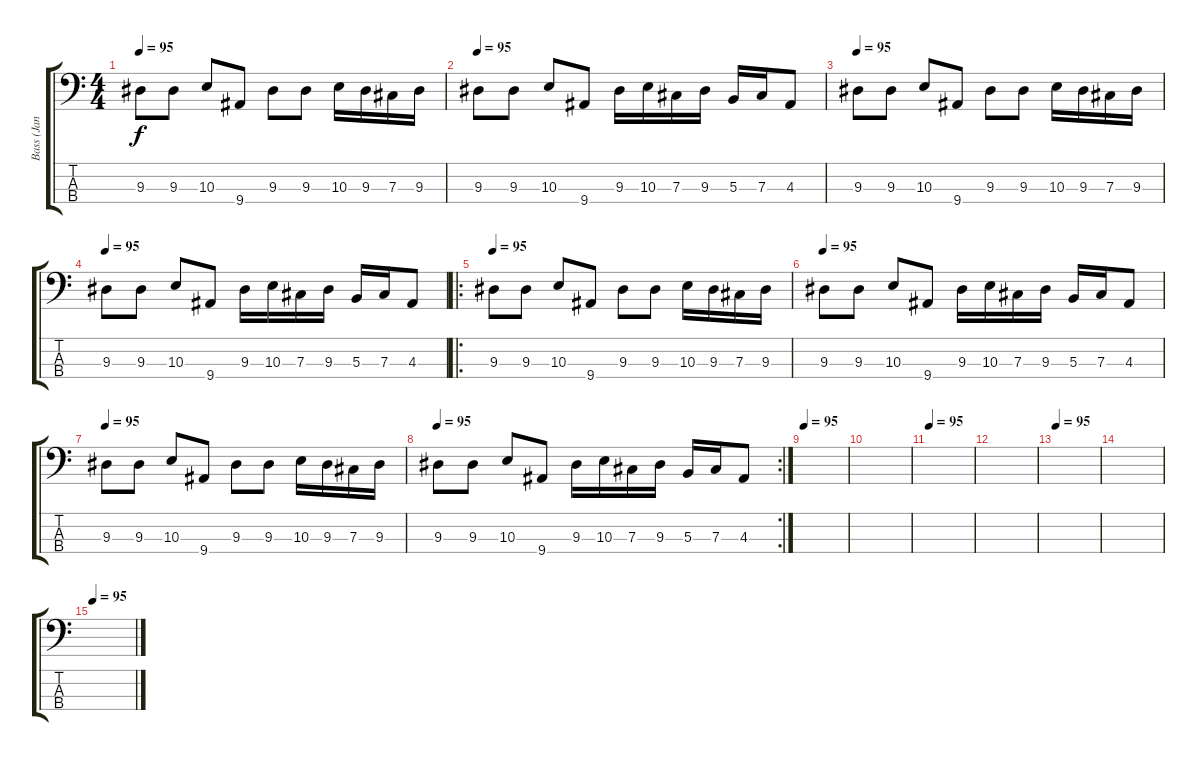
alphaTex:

\track ("Bass (Jan Kazda)" "Bass (Jan ") {instrument electricbassfinger}
\staff {score tabs}
\tuning (E2 B1 Gb1 Db1) {hide}
\ts (4 4)
\tempo 95
\clef f4
\ks c
9.3.8{dy f} 9.3.8 10.3.8 9.4.8 9.3.8 9.3.8 10.3.16 9.3.16 7.3.16 9.3.16 |
\tempo 95
9.3.8 9.3.8 10.3.8 9.4.8 9.3.16 10.3.16 7.3.16 9.3.16 5.3.16 7.3.16 4.3.8 |
\tempo 95
9.3.8 9.3.8 10.3.8 9.4.8 9.3.8 9.3.8 10.3.16 9.3.16 7.3.16 9.3.16 |
\tempo 95
9.3.8 9.3.8 10.3.8 9.4.8 9.3.16 10.3.16 7.3.16 9.3.16 5.3.16 7.3.16 4.3.8 |
\ro
\tempo 95
9.3.8 9.3.8 10.3.8 9.4.8 9.3.8 9.3.8 10.3.16 9.3.16 7.3.16 9.3.16 |
\tempo 95
9.3.8 9.3.8 10.3.8 9.4.8 9.3.16 10.3.16 7.3.16 9.3.16 5.3.16 7.3.16 4.3.8 |
\tempo 95
9.3.8 9.3.8 10.3.8 9.4.8 9.3.8 9.3.8 10.3.16 9.3.16 7.3.16 9.3.16 |
\rc 2
\tempo 95
9.3.8 9.3.8 10.3.8 9.4.8 9.3.16 10.3.16 7.3.16 9.3.16 5.3.16 7.3.16 4.3.8 |
\tempo 95
|
|
\tempo 95
|
|
\tempo 95
|
|
\tempo 95
